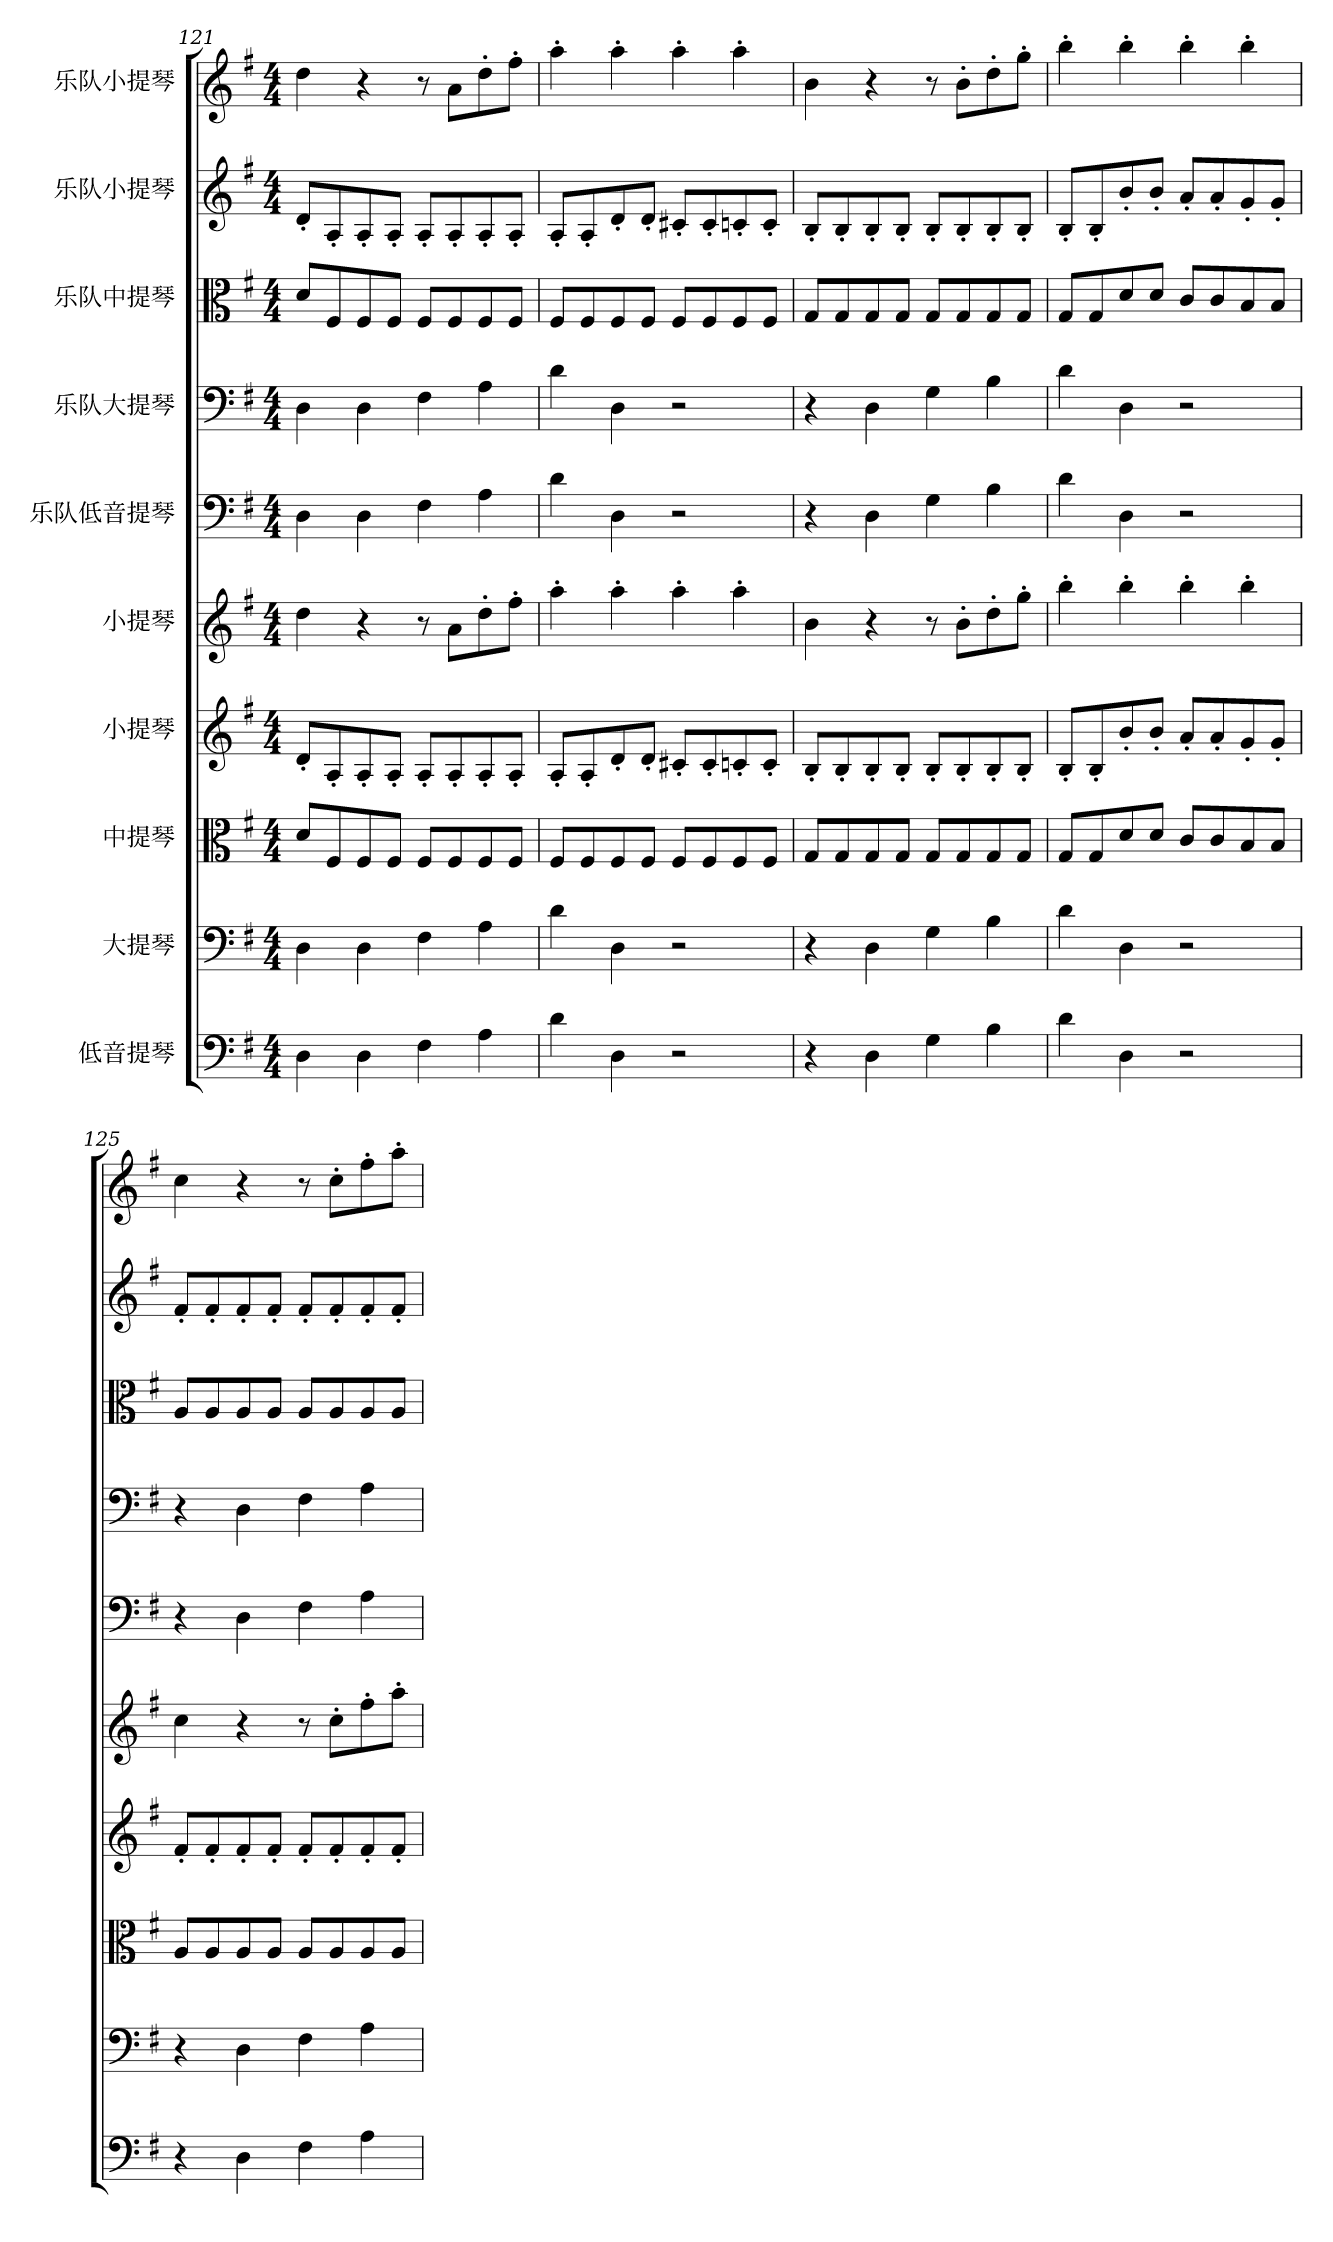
**kern	**kern	**kern	**kern	**kern	**kern	**kern	**kern	**kern	**kern
*part10	*part9	*part8	*part7	*part6	*part5	*part4	*part3	*part2	*part1
*staff10	*staff9	*staff8	*staff7	*staff6	*staff5	*staff4	*staff3	*staff2	*staff1
*I"低音提琴	*I"大提琴	*I"中提琴	*I"小提琴	*I"小提琴	*I"乐队低音提琴	*I"乐队大提琴	*I"乐队中提琴	*I"乐队小提琴	*I"乐队小提琴
*clefF4	*clefF4	*clefC3	*clefG2	*clefG2	*clefF4	*clefF4	*clefC3	*clefG2	*clefG2
*ITrd7c12	*	*	*	*	*ITrd7c12	*	*	*	*
*k[f#]	*k[f#]	*k[f#]	*k[f#]	*k[f#]	*k[f#]	*k[f#]	*k[f#]	*k[f#]	*k[f#]
*M4/4	*M4/4	*M4/4	*M4/4	*M4/4	*M4/4	*M4/4	*M4/4	*M4/4	*M4/4
=121	=121	=121	=121	=121	=121	=121	=121	=121	=121
4DD\	4D\	8d/L	8d'/L	4dd\	4DD\	4D\	8d/L	8d'/L	4dd\
.	.	8F#/	8A'/	.	.	.	8F#/	8A'/	.
4DD\	4D\	8F#/	8A'/	4r	4DD\	4D\	8F#/	8A'/	4r
.	.	8F#/J	8A'/J	.	.	.	8F#/J	8A'/J	.
4FF#\	4F#\	8F#/L	8A'/L	8r	4FF#\	4F#\	8F#/L	8A'/L	8r
.	.	8F#/	8A'/	8a\L	.	.	8F#/	8A'/	8a\L
4AA\	4A\	8F#/	8A'/	8dd'\	4AA\	4A\	8F#/	8A'/	8dd'\
.	.	8F#/J	8A'/J	8ff#'\J	.	.	8F#/J	8A'/J	8ff#'\J
!!LO:PB:g=z
=122	=122	=122	=122	=122	=122	=122	=122	=122	=122
4D\	4d\	8F#/L	8A'/L	4aa'\	4D\	4d\	8F#/L	8A'/L	4aa'\
.	.	8F#/	8A'/	.	.	.	8F#/	8A'/	.
4DD\	4D\	8F#/	8d'/	4aa'\	4DD\	4D\	8F#/	8d'/	4aa'\
.	.	8F#/J	8d'/J	.	.	.	8F#/J	8d'/J	.
2r	2r	8F#/L	8c#X'/L	4aa'\	2r	2r	8F#/L	8c#X'/L	4aa'\
.	.	8F#/	8c#'/	.	.	.	8F#/	8c#'/	.
.	.	8F#/	8cn'/	4aa'\	.	.	8F#/	8cn'/	4aa'\
.	.	8F#/J	8c'/J	.	.	.	8F#/J	8c'/J	.
=123	=123	=123	=123	=123	=123	=123	=123	=123	=123
4r	4r	8G/L	8B'/L	4b\	4r	4r	8G/L	8B'/L	4b\
.	.	8G/	8B'/	.	.	.	8G/	8B'/	.
4DD\	4D\	8G/	8B'/	4r	4DD\	4D\	8G/	8B'/	4r
.	.	8G/J	8B'/J	.	.	.	8G/J	8B'/J	.
4GG\	4G\	8G/L	8B'/L	8r	4GG\	4G\	8G/L	8B'/L	8r
.	.	8G/	8B'/	8b'\L	.	.	8G/	8B'/	8b'\L
4BB\	4B\	8G/	8B'/	8dd'\	4BB\	4B\	8G/	8B'/	8dd'\
.	.	8G/J	8B'/J	8gg'\J	.	.	8G/J	8B'/J	8gg'\J
=124	=124	=124	=124	=124	=124	=124	=124	=124	=124
4D\	4d\	8G/L	8B'/L	4bb'\	4D\	4d\	8G/L	8B'/L	4bb'\
.	.	8G/	8B'/	.	.	.	8G/	8B'/	.
4DD\	4D\	8d/	8b'/	4bb'\	4DD\	4D\	8d/	8b'/	4bb'\
.	.	8d/J	8b'/J	.	.	.	8d/J	8b'/J	.
2r	2r	8c/L	8a'/L	4bb'\	2r	2r	8c/L	8a'/L	4bb'\
.	.	8c/	8a'/	.	.	.	8c/	8a'/	.
.	.	8B/	8g'/	4bb'\	.	.	8B/	8g'/	4bb'\
.	.	8B/J	8g'/J	.	.	.	8B/J	8g'/J	.
=125	=125	=125	=125	=125	=125	=125	=125	=125	=125
4r	4r	8A/L	8f#'/L	4cc\	4r	4r	8A/L	8f#'/L	4cc\
.	.	8A/	8f#'/	.	.	.	8A/	8f#'/	.
4DD\	4D\	8A/	8f#'/	4r	4DD\	4D\	8A/	8f#'/	4r
.	.	8A/J	8f#'/J	.	.	.	8A/J	8f#'/J	.
4FF#\	4F#\	8A/L	8f#'/L	8r	4FF#\	4F#\	8A/L	8f#'/L	8r
.	.	8A/	8f#'/	8cc'\L	.	.	8A/	8f#'/	8cc'\L
4AA\	4A\	8A/	8f#'/	8ff#'\	4AA\	4A\	8A/	8f#'/	8ff#'\
.	.	8A/J	8f#'/J	8aa'\J	.	.	8A/J	8f#'/J	8aa'\J
=	=	=	=	=	=	=	=	=	=
*-	*-	*-	*-	*-	*-	*-	*-	*-	*-
